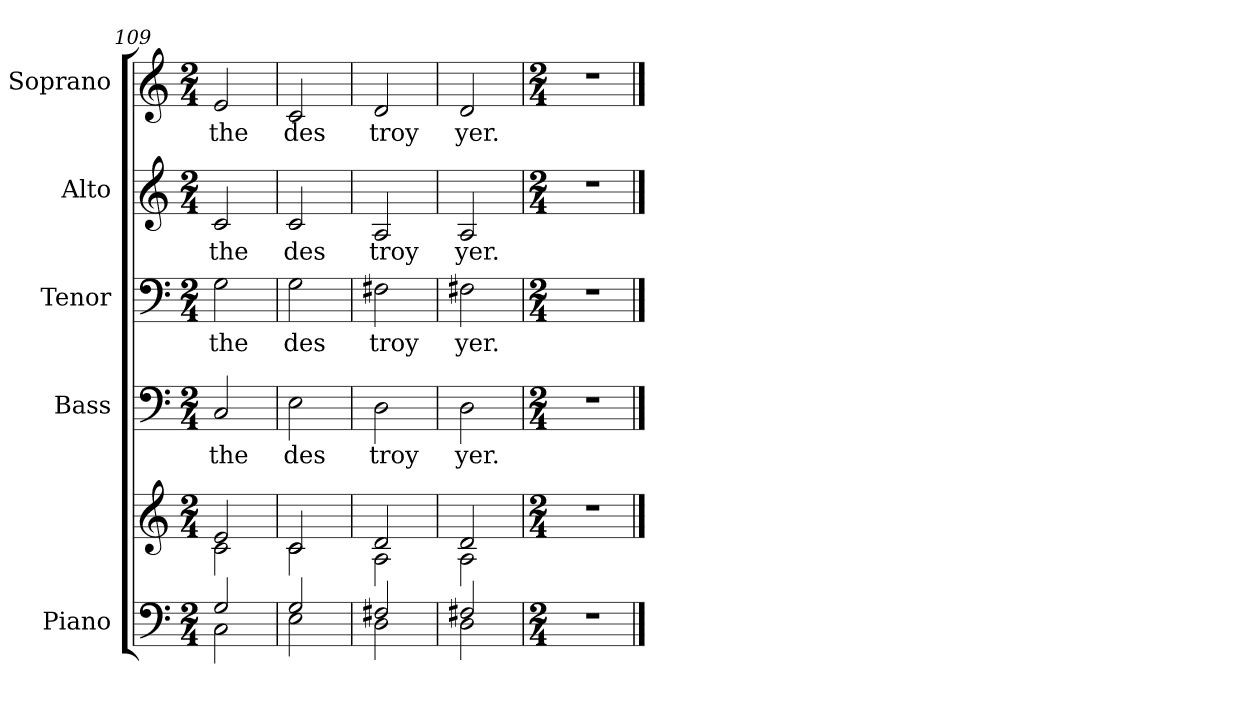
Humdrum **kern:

**kern	**kern	**kern	**text	**kern	**text	**kern	**text	**kern	**text
*part5	*part5	*part4	*part4	*part3	*part3	*part2	*part2	*part1	*part1
*staff6	*staff5	*staff4	*staff4	*staff3	*staff3	*staff2	*staff2	*staff1	*staff1
*I"Piano	*	*I"Bass	*	*I"Tenor	*	*I"Alto	*	*I"Soprano	*
*I'Pno.	*	*I'B.	*	*	*	*I'A.	*	*I'S.	*
*clefF4	*clefG2	*clefF4	*	*clefF4	*	*clefG2	*	*clefG2	*
*k[]	*k[]	*k[]	*	*k[]	*	*k[]	*	*k[]	*
*C:	*C:	*C:	*	*C:	*	*C:	*	*C:	*
*M2/4	*M2/4	*M2/4	*	*M2/4	*	*M2/4	*	*M2/4	*
=109	=109	=109	=109	=109	=109	=109	=109	=109	=109
*^	*^	*	*	*	*	*	*	*	*
!	!	!	!	!	!LO:LY:b:color=#000000	!	!	!	!	!	!
!	!	!	!	!	!	!	!LO:LY:b:color=#000000	!	!	!	!
!	!	!	!	!	!	!	!	!	!LO:LY:b:color=#000000	!	!
!	!	!	!	!	!	!	!	!	!	!	!LO:LY:b:color=#000000
2Gi/	2Ci\	2ei/	2ci\	2Ci/	the	2Gi\	the	2ci/	the	2ei/	the
=110	=110	=110	=110	=110	=110	=110	=110	=110	=110	=110	=110
!	!	!	!	!	!LO:LY:b:color=#000000	!	!	!	!	!	!
!	!	!	!	!	!	!	!LO:LY:b:color=#000000	!	!	!	!
!	!	!	!	!	!	!	!	!	!LO:LY:b:color=#000000	!	!
!	!	!	!	!	!	!	!	!	!	!	!LO:LY:b:color=#000000
2Gi/	2Ei\	2ci/	2ci\	2Ei\	des	2Gi\	des	2ci/	des	2ci/	des
=111	=111	=111	=111	=111	=111	=111	=111	=111	=111	=111	=111
!	!	!	!	!	!LO:LY:b:color=#000000	!	!	!	!	!	!
!	!	!	!	!	!	!	!LO:LY:b:color=#000000	!	!	!	!
!	!	!	!	!	!	!	!	!	!LO:LY:b:color=#000000	!	!
!	!	!	!	!	!	!	!	!	!	!	!LO:LY:b:color=#000000
2F#Xi/	2Di\	2di/	2Ai\	2Di\	troy	2F#Xi\	troy	2Ai/	troy	2di/	troy
=112	=112	=112	=112	=112	=112	=112	=112	=112	=112	=112	=112
!	!	!	!	!	!LO:LY:b:color=#000000	!	!	!	!	!	!
!	!	!	!	!	!	!	!LO:LY:b:color=#000000	!	!	!	!
!	!	!	!	!	!	!	!	!	!LO:LY:b:color=#000000	!	!
!	!	!	!	!	!	!	!	!	!	!	!LO:LY:b:color=#000000
2F#Xi/	2Di\	2di/	2Ai\	2Di\	yer.	2F#Xi\	yer.	2Ai/	yer.	2di/	yer.
*v	*v	*	*	*	*	*	*	*	*	*	*
*	*v	*v	*	*	*	*	*	*	*	*
=113	=113	=113	=113	=113	=113	=113	=113	=113	=113
*M2/4	*M2/4	*M2/4	*	*M2/4	*	*M2/4	*	*M2/4	*
2r	2r	2r	.	2r	.	2r	.	2r	.
==	==	==	==	==	==	==	==	==	==
*-	*-	*-	*-	*-	*-	*-	*-	*-	*-
